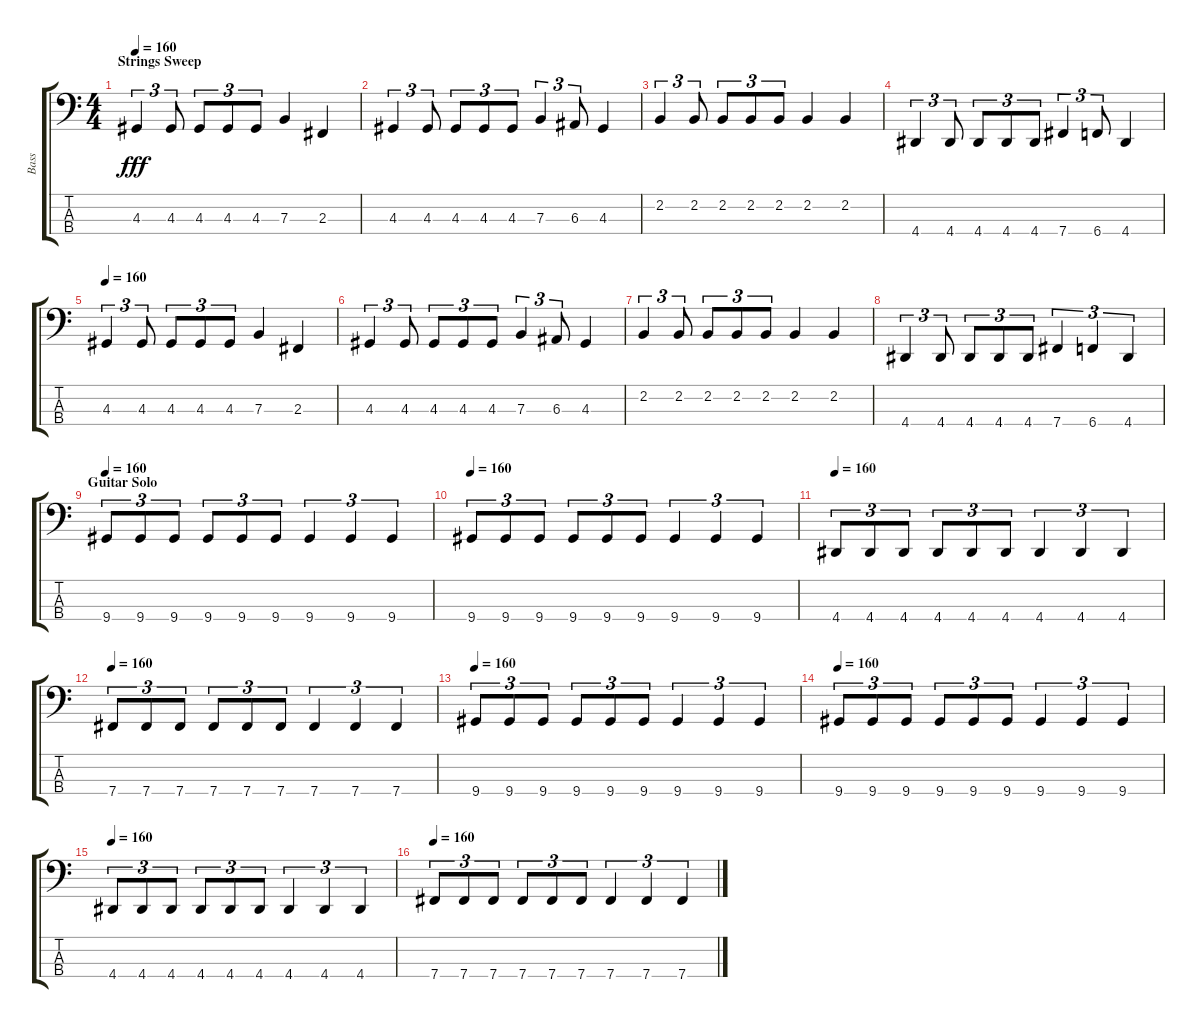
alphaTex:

\track ("Bass" "Bass") {instrument electricbassfinger}
\staff {score tabs}
\tuning (D2 A1 E1 B0) {hide}
\ts (4 4)
\section ("" "Strings Sweep")
\tempo 160
\clef f4
\ks c
4.3.4{tu (3 2) dy fff} 4.3.8{tu (3 2)} 4.3.8{tu (3 2)} 4.3.8{tu (3 2)} 4.3.8{tu (3 2)} 7.3.4 2.3.4 |
4.3.4{tu (3 2)} 4.3.8{tu (3 2)} 4.3.8{tu (3 2)} 4.3.8{tu (3 2)} 4.3.8{tu (3 2)} 7.3.4{tu (3 2)} 6.3.8{tu (3 2)} 4.3.4 |
2.2.4{tu (3 2)} 2.2.8{tu (3 2)} 2.2.8{tu (3 2)} 2.2.8{tu (3 2)} 2.2.8{tu (3 2)} 2.2.4 2.2.4 |
4.4.4{tu (3 2)} 4.4.8{tu (3 2)} 4.4.8{tu (3 2)} 4.4.8{tu (3 2)} 4.4.8{tu (3 2)} 7.4.4{tu (3 2)} 6.4.8{tu (3 2)} 4.4.4 |
\tempo 160
4.3.4{tu (3 2)} 4.3.8{tu (3 2)} 4.3.8{tu (3 2)} 4.3.8{tu (3 2)} 4.3.8{tu (3 2)} 7.3.4 2.3.4 |
4.3.4{tu (3 2)} 4.3.8{tu (3 2)} 4.3.8{tu (3 2)} 4.3.8{tu (3 2)} 4.3.8{tu (3 2)} 7.3.4{tu (3 2)} 6.3.8{tu (3 2)} 4.3.4 |
2.2.4{tu (3 2)} 2.2.8{tu (3 2)} 2.2.8{tu (3 2)} 2.2.8{tu (3 2)} 2.2.8{tu (3 2)} 2.2.4 2.2.4 |
4.4.4{tu (3 2)} 4.4.8{tu (3 2)} 4.4.8{tu (3 2)} 4.4.8{tu (3 2)} 4.4.8{tu (3 2)} 7.4.4{tu (3 2)} 6.4.4{tu (3 2)} 4.4.4{tu (3 2)} |
\section ("" "Guitar Solo")
\tempo 160
9.4.8{tu (3 2)} 9.4.8{tu (3 2)} 9.4.8{tu (3 2)} 9.4.8{tu (3 2)} 9.4.8{tu (3 2)} 9.4.8{tu (3 2)} 9.4.4{tu (3 2)} 9.4.4{tu (3 2)} 9.4.4{tu (3 2)} |
\tempo 160
9.4.8{tu (3 2)} 9.4.8{tu (3 2)} 9.4.8{tu (3 2)} 9.4.8{tu (3 2)} 9.4.8{tu (3 2)} 9.4.8{tu (3 2)} 9.4.4{tu (3 2)} 9.4.4{tu (3 2)} 9.4.4{tu (3 2)} |
\tempo 160
4.4.8{tu (3 2)} 4.4.8{tu (3 2)} 4.4.8{tu (3 2)} 4.4.8{tu (3 2)} 4.4.8{tu (3 2)} 4.4.8{tu (3 2)} 4.4.4{tu (3 2)} 4.4.4{tu (3 2)} 4.4.4{tu (3 2)} |
\tempo 160
7.4.8{tu (3 2)} 7.4.8{tu (3 2)} 7.4.8{tu (3 2)} 7.4.8{tu (3 2)} 7.4.8{tu (3 2)} 7.4.8{tu (3 2)} 7.4.4{tu (3 2)} 7.4.4{tu (3 2)} 7.4.4{tu (3 2)} |
\tempo 160
9.4.8{tu (3 2)} 9.4.8{tu (3 2)} 9.4.8{tu (3 2)} 9.4.8{tu (3 2)} 9.4.8{tu (3 2)} 9.4.8{tu (3 2)} 9.4.4{tu (3 2)} 9.4.4{tu (3 2)} 9.4.4{tu (3 2)} |
\tempo 160
9.4.8{tu (3 2)} 9.4.8{tu (3 2)} 9.4.8{tu (3 2)} 9.4.8{tu (3 2)} 9.4.8{tu (3 2)} 9.4.8{tu (3 2)} 9.4.4{tu (3 2)} 9.4.4{tu (3 2)} 9.4.4{tu (3 2)} |
\tempo 160
4.4.8{tu (3 2)} 4.4.8{tu (3 2)} 4.4.8{tu (3 2)} 4.4.8{tu (3 2)} 4.4.8{tu (3 2)} 4.4.8{tu (3 2)} 4.4.4{tu (3 2)} 4.4.4{tu (3 2)} 4.4.4{tu (3 2)} |
\tempo 160
7.4.8{tu (3 2)} 7.4.8{tu (3 2)} 7.4.8{tu (3 2)} 7.4.8{tu (3 2)} 7.4.8{tu (3 2)} 7.4.8{tu (3 2)} 7.4.4{tu (3 2)} 7.4.4{tu (3 2)} 7.4.4{tu (3 2)}
